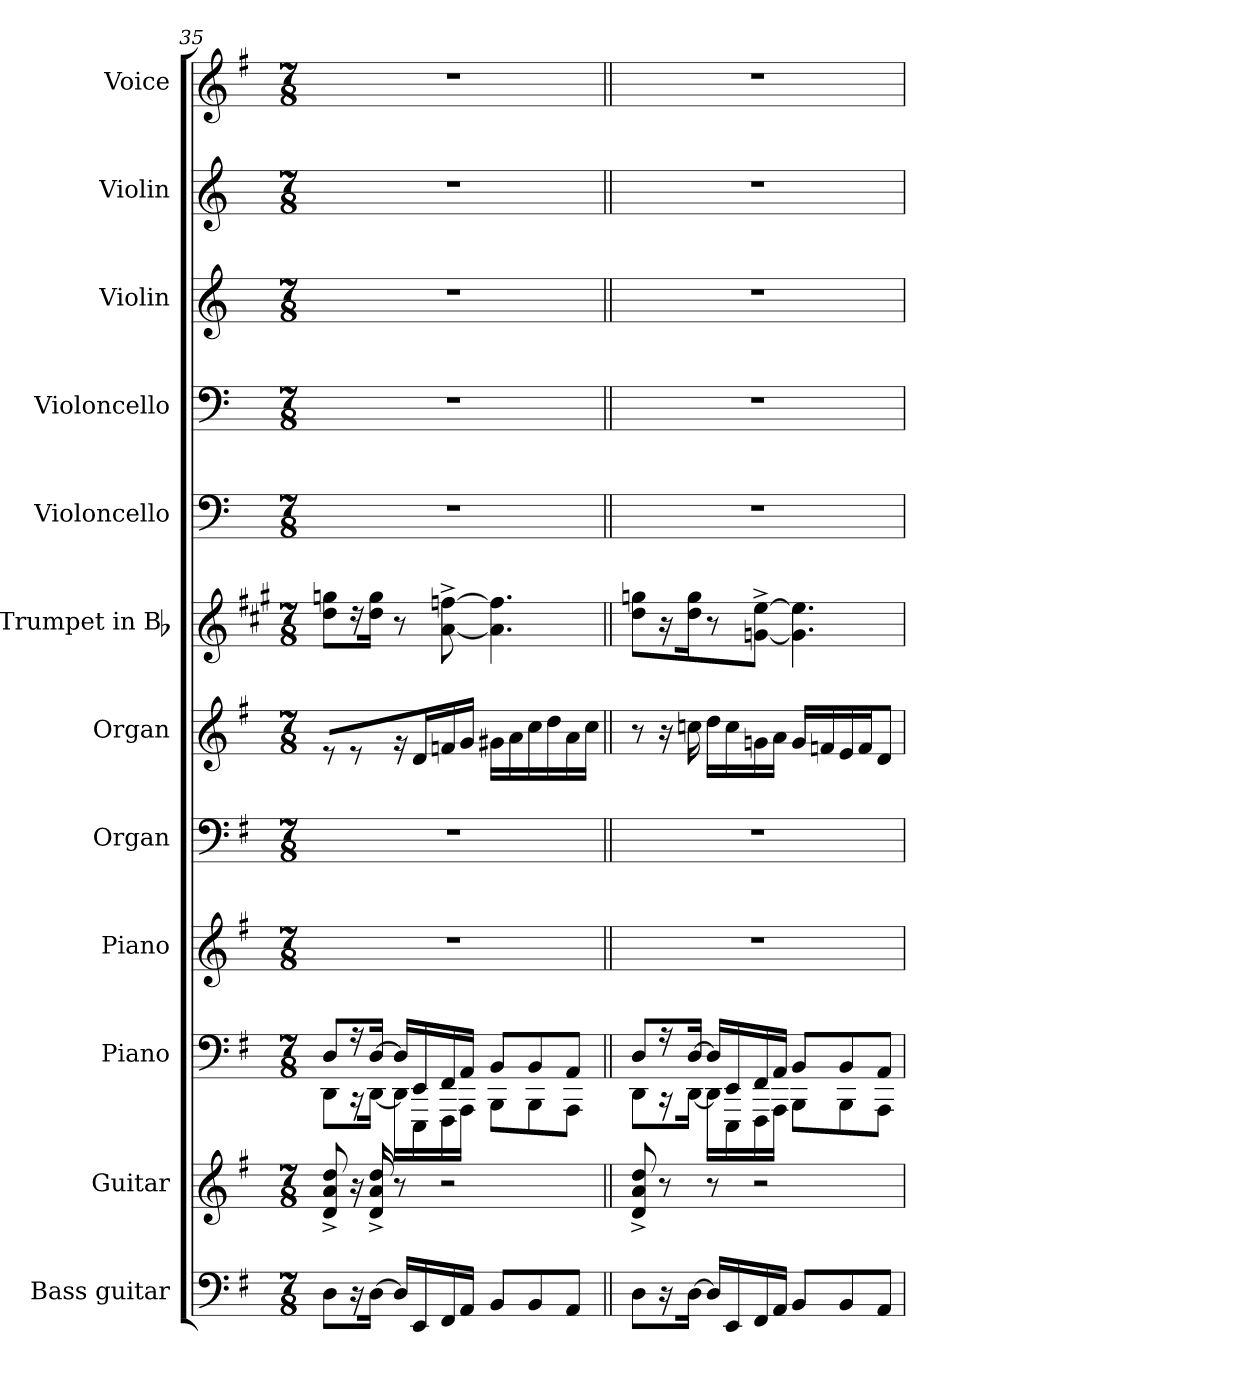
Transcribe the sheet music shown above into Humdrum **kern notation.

**kern	**kern	**kern	**kern	**kern	**kern	**kern	**kern	**kern	**kern	**kern	**kern
*part12	*part11	*part10	*part9	*part8	*part7	*part6	*part5	*part4	*part3	*part2	*part1
*staff12	*staff11	*staff10	*staff9	*staff8	*staff7	*staff6	*staff5	*staff4	*staff3	*staff2	*staff1
*I"Bass guitar	*I"Guitar	*I"Piano	*I"Piano	*I"Organ	*I"Organ	*I"Trumpet in Bb	*I"Violoncello	*I"Violoncello	*I"Violin	*I"Violin	*I"Voice
*I'Bass	*I'Guit.	*I'Pno	*I'Pno	*I'Org.	*I'Org.	*I'Tpt	*I'Vc.	*I'Vc.	*I'Vln	*I'Vln	*I'Voice
!!LO:PB:g=z
*clefF4	*clefG2	*clefF4	*clefG2	*clefF4	*clefG2	*clefG2	*clefF4	*clefF4	*clefG2	*clefG2	*clefG2
*ITrd7c12	*ITrd7c12	*	*	*	*	*ITrd1c2	*	*	*	*	*
*k[f#]	*k[f#]	*k[f#]	*k[f#]	*k[f#]	*k[f#]	*k[f#]	*k[]	*k[]	*k[]	*k[]	*k[f#]
*G:	*G:	*G:	*G:	*G:	*G:	*G:	*C:	*C:	*C:	*C:	*G:
*M7/8	*M7/8	*M7/8	*M7/8	*M7/8	*M7/8	*M7/8	*M7/8	*M7/8	*M7/8	*M7/8	*M7/8
=35	=35	=35	=35	=35	=35	=35	=35	=35	=35	=35	=35
*	*	*^	*	*	*	*	*	*	*	*	*
!	!	!	!	!LO:N:vis=1	!LO:N:vis=1	!	!	!LO:N:vis=1	!LO:N:vis=1	!LO:N:vis=1	!LO:N:vis=1	!LO:N:vis=1
8DDi\L	8Di/^ 8Ai^ 8di^L	8Di/L	8DDi\L	2..r	2..r	8r	8cci\ 8ffniL	2..r	2..r	2..r	2..r	2..r
16r	16r	16r	16r	.	.	8r	16r	.	.	.	.	.
[16DDi\Jk	16Di/^ 16Ai^ 16di^k	[16Di/Jk	[16DDi\Jk	.	.	.	16cci\ 16ffiJk	.	.	.	.	.
16DDi/LL]	8r	16Di/LL]	16DDi\LL]	.	.	16r	8r	.	.	.	.	.
16EEEi/	.	16EEi/	16EEEi\	.	.	16di/	.	.	.	.	.	.
16FFF#i/	2r	16FF#i/	16FFF#i\	.	.	16fni/	[8gi\^ [8ee-Xi^	.	.	.	.	.
16AAAi/JJ	.	16AAi/JJ	16AAAi\JJ	.	.	16gi/JJ	.	.	.	.	.	.
8BBBi/L	.	8BBi/L	8BBBi\L	.	.	16g#Xi\LL	4.gi\] 4.ee-i]	.	.	.	.	.
.	.	.	.	.	.	16ai\	.	.	.	.	.	.
8BBBi/	.	8BBi/	8BBBi\	.	.	16cci\	.	.	.	.	.	.
.	.	.	.	.	.	16ddi\	.	.	.	.	.	.
8AAAi/J	.	8AAi/J	8AAAi\J	.	.	16ai\	.	.	.	.	.	.
.	.	.	.	.	.	16cci\JJ	.	.	.	.	.	.
=36||	=36||	=36||	=36||	=36||	=36||	=36||	=36||	=36||	=36||	=36||	=36||	=36||
!	!	!	!	!LO:N:vis=1	!LO:N:vis=1	!	!	!LO:N:vis=1	!LO:N:vis=1	!LO:N:vis=1	!LO:N:vis=1	!LO:N:vis=1
8DDi\L	8Di/^ 8Ai^ 8di^	8Di/L	8DDi\L	2..r	2..r	8r	8cci\ 8ffniL	2..r	2..r	2..r	2..r	2..r
16r	8r	16r	16r	.	.	16r	16r	.	.	.	.	.
[16DDi\Jk	.	[16Di/Jk	[16DDi\Jk	.	.	16ccni\	16cci\ 16ffiJk	.	.	.	.	.
16DDi/LL]	8r	16Di/LL]	16DDi\LL]	.	.	16ddi\LL	8r	.	.	.	.	.
16EEEi/	.	16EEi/	16EEEi\	.	.	16cci\	.	.	.	.	.	.
16FFF#i/	2r	16FF#i/	16FFF#i\	.	.	16gni\	[8fni\^ [8ddi^J	.	.	.	.	.
16AAAi/JJ	.	16AAi/JJ	16AAAi\JJ	.	.	16ai\JJ	.	.	.	.	.	.
8BBBi/L	.	8BBi/L	8BBBi\L	.	.	16gi/LL	4.fi\] 4.ddi]	.	.	.	.	.
.	.	.	.	.	.	16fni/	.	.	.	.	.	.
8BBBi/	.	8BBi/	8BBBi\	.	.	16ei/	.	.	.	.	.	.
.	.	.	.	.	.	16fi/J	.	.	.	.	.	.
8AAAi/J	.	8AAi/J	8AAAi\J	.	.	8di/J	.	.	.	.	.	.
*	*	*v	*v	*	*	*	*	*	*	*	*	*
=	=	=	=	=	=	=	=	=	=	=	=
*-	*-	*-	*-	*-	*-	*-	*-	*-	*-	*-	*-
